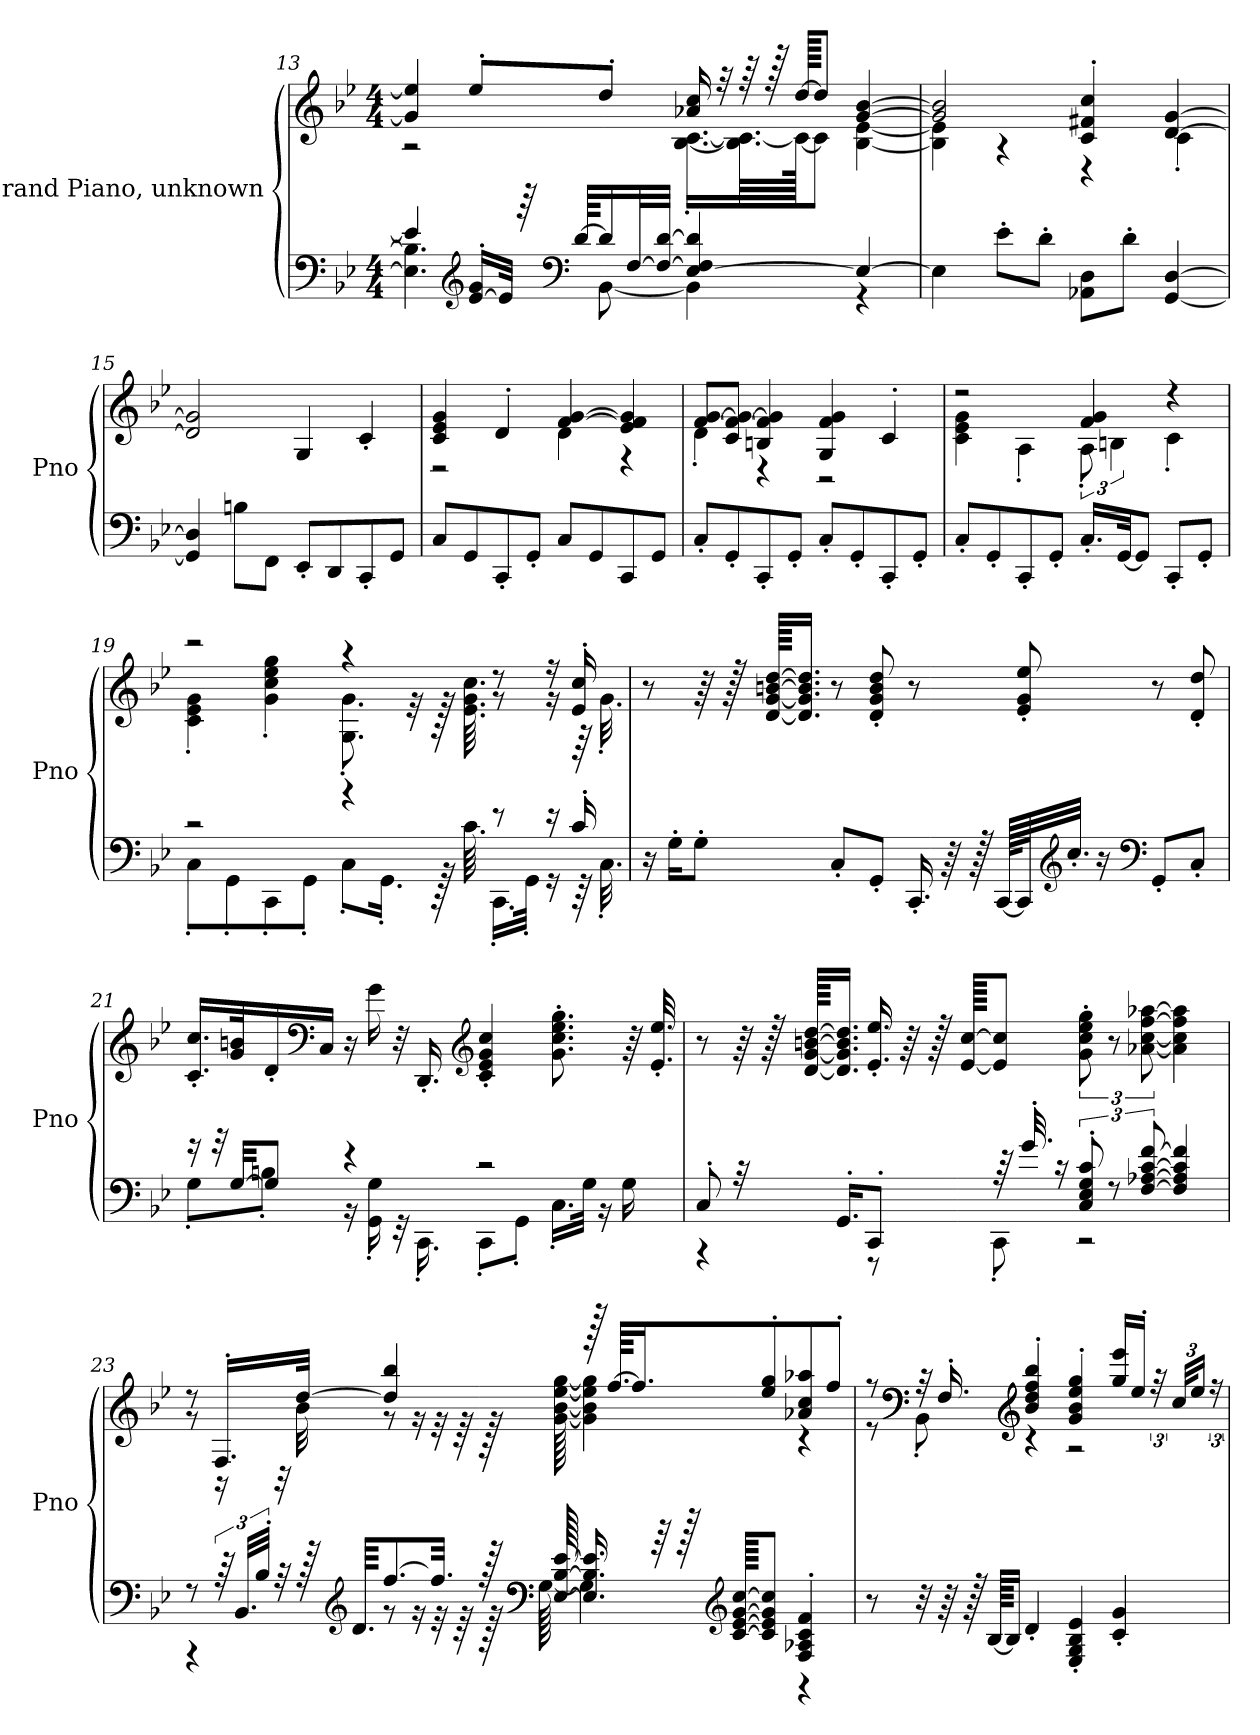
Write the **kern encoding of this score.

**kern	**kern
*part1	*part1
*staff2	*staff1
*I"Grand Piano, unknown	*
*I'Pno	*
!!LO:LB:g=z
*clefF4	*clefG2
*k[b-e-]	*k[b-e-]
*M4/4	*M4/4
=13	=13
*^	*^
4e-/]	4.E-\] 4.B-\]	4g/] 4ee-/]	2r
*clefG2	*	*	*
[16e-/' 16g/'LL	.	8ee-'/L	.
32e-/JJk]	.	.	.
64r	.	.	.
*clefF4	*	*	*
[64d/KKLL	.	.	.
16d/]	[8BB-\	8dd'/J	.
[32F/L	.	.	.
32F/_ [32d/JJJ	.	.	.
[4E-/ 4F/] 4d/]	4BB-\]	16a-X/ 16cc/	[16.B-\' [16.c\'LL
.	.	32r	.
.	.	64r	64.B-\] 64.c\_LL
.	.	128r	.
.	.	[128dd/KKKKL	128c\JJJK_
.	.	8dd/J]	8c\J]
4E-/_	4r	[4g/ [4b-/	[4B-\ [4e-\
*v	*v	*	*
=14	=14	=14
4E-\]	2g/] 2b-/]	4B-\] 4e-\]
8e-'\L	.	4r
8d'\J	.	.
8AA-X\ 8D\L	4c/' 4f#X/' 4cc/'	4r
8d'\J	.	.
[4GG/ [4D/	[4d/ [4g/	4c'\
*	*v	*v
=15	=15
4GG/] 4D/]	2d/] 2g/]
8Bn\L	.
8FF\J	.
8EE-'/L	4G/
8DD/	.
8CC'/	4c'/
8GG/J	.
!!LO:LB:g=z
=16	=16
*	*^
8C/L	4c/ 4e-/ 4g/	2r
8GG/	.	.
8CC'/	4d'/	.
8GG'/J	.	.
8C/L	[4f/ [4g/	4d\
8GG/	.	.
8CC/	4e-/ 4f/] 4g/]	4r
8GG/J	.	.
=17	=17	=17
8C'/L	[8f/ [8g/L	4d'\
8GG'/	8c/ 8f/_ 8g/_J	.
8CC'/	4Bn/ 4f/] 4g/]	4r
8GG'/J	.	.
8C'/L	4G/ 4f/ 4g/	2r
8GG'/	.	.
8CC'/	4c'/	.
8GG'/J	.	.
=18	=18	=18
8C'/L	2r	4c\ 4e-\ 4g\
8GG'/	.	.
8CC'/	.	4A'\
8GG'/J	.	.
16.C'/LL	4f/ 4g/	12A'\
.	.	6Bn\
[32GG/JK	.	.
8GG/J]	.	.
8CC'/L	4r	4c'\
8GG'/J	.	.
!!LO:PB:g=z	!!
=19	=19	=19
*^	*	*
2r	8C'\L	2r	4c\' 4e-\' 4g\'
.	8GG'\	.	.
.	8CC'\	.	4g\' 4cc\' 4ee-\' 4gg\'
.	8GG'\J	.	.
4r	8C'\L	4r	8.G\' 8.g\'
.	16.GG'\Jk	.	.
.	.	.	32r
.	128r	.	128r
.	64.c\	.	64.e-\ 64.g\ 64.cc\
8r	16.CC'\LL	8r	8r
.	32GG'\JJk	.	.
16r	16r	16r	16r
16c'/	64r	16e-/' 16cc/'	64r
.	32.C'\	.	32.g'\
*v	*v	*	*
*	*v	*v
=20	=20
16r	8r
16G'\KL	.
8G'\J	64r
.	128r
.	[128d/ [128g/ [128bn/ [128dd/KKKLL
.	16.d/] 16.g/] 16.b/] 16.dd/]JJ
8C'/L	8r
8GG'/J	8d/' 8g/' 8b/' 8dd/'
16.CC'/	8r
64r	.
128r	.
[128CC/KLLLL	.
64CC/J]	8e-/' 8g/' 8ee-/'
*clefG2	*
32.cc'/JJJ	.
16r	.
*clefF4	*
8GG'/L	8r
8C'/J	8d/' 8dd/'
!!LO:LB:g=z
=21	=21
*^	*
16r	8G'\L	16.c/' 16.cc/'LL
32r	.	.
[32G/KKL	.	32g/ 32bn/K
8G/J]	8Bn'\J	16d'/
*	*	*clefF4
.	.	16C/JJ
4r	16r	16r
.	16GG\' 16G\'	16g\
.	32r	32r
.	16.CC'\	16.DD'/
*	*	*clefG2
2r	8CC'\L	4c/' 4e-/' 4g/' 4cc/'
.	8GG'\J	.
.	16.C'\LL	8.g\' 8.cc\' 8.ee-\' 8.gg\'
.	32G\JJk	.
.	16r	.
.	16G\	64r
.	.	32.e-/' 32.ee-/'
=22	=22	=22
8C'/	4r	8r
32r	.	64r
.	.	128r
.	.	[128d/ [128g/ [128bn/ [128dd/KKKLL
16.GG'/KL	.	16.d/] 16.g/] 16.b/] 16.dd/]JJ
8CC'/J	8r	16.e-/' 16.ee-/'
.	.	64r
.	.	128r
.	.	[128e-/ [128cc/KKKKL
64r	8CC'\	8e-/] 8cc/]J
32.g'/	.	.
16r	.	.
12C/' 12E-/' 12G/' 12c/'	2r	12g\' 12cc\' 12ee-\' 12gg\'
12r	.	12r
[12F/ [12A-X/ [12c/ [12f/	.	[12a-X\ [12cc\ [12ff\ [12aa-X\
4F/] 4A-/] 4c/] 4f/]	.	4a-\] 4cc\] 4ff\] 4aa-\]
!!LO:LB:g=z
=23	=23	=23
*	*	*^
8r	4r	8r	8r
96r	.	16.F'/LL	16r
48.BB-/LLL	.	.	.
48B-'/JJJ	.	.	.
32r	.	.	32r
128r	.	[32dd/JJk	32b-\
*clefG2	*	*	*
64.d/KKKL	.	.	.
[8.ff/	8r	4dd/] 4bb-/	8r
.	16r	.	16r
32.ff/Jkk]	32r	.	32r
.	64r	.	64r
128r	128r	.	128r
*clefF4	*	*	*
[128E-/ [128B-/ [128e-/	[128G\	.	[128g\ [128b-\ [128ee-\ [128gg\
16.E-/] 16.B-/] 16.e-/]	4G\]	128r	4g\] 4b-\] 4ee-\] 4gg\]
.	.	[64.ff/KKLL	.
.	.	16.ff/J]	.
64r	.	.	.
128r	.	.	.
*clefG2	*	*	*
[128c/ [128e-/ [128g/ [128cc/KKKKL	.	.	.
8c/] 8e-/] 8g/] 8cc/]J	.	8ee-/' 8gg/'	.
4F/' 4A-X/' 4c/' 4f/'	4r	8a-X/ 8cc/ 8aa-X/	4r
.	.	8ff'/J	.
*v	*v	*	*
!!LO:LB:g=z	!!
=24	=24	=24
8r	8r	8r
*	*clefF4	*
32r	32r	8BB-'\
64r	16.F'/	.
128r	.	.
[128B-/KKKLL	.	.
16B-/JJ]	.	.
*	*clefG2	*
4d'/	4b-/' 4dd/' 4ff/' 4bb-/'	4r
4E-/' 4G/' 4B-/' 4e-/'	4g/' 4b-/' 4ee-/' 4gg/'	2r
4c/' 4g/'	16gg/ 16eee-/LL	.
.	16ee-'/JJ	.
.	48r	.
.	48cc/KLL	.
.	24ee-/JJ	.
.	24r	.
*	*v	*v
=	=
*-	*-
